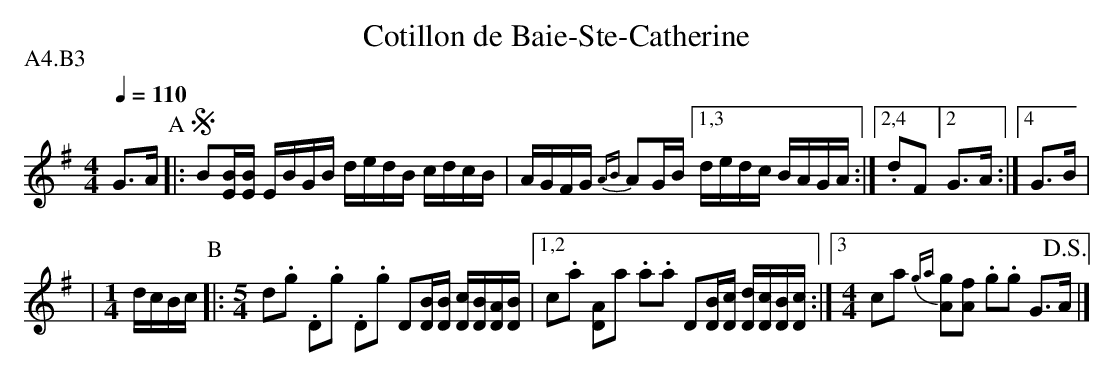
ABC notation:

X:1
T: Cotillon de Baie-Ste-Catherine
M: 4/4
L: 1/16
Q: 1/4=110
P:A4.B3
K: Gmaj
G3A[P:A] |:!segno! B2[BE][BE] EBGB dedB cdcB | AGFG {AB}A2GB [1,3 dedc BAGA:| [2,4 .d2F2 [2G3A :| [4 G3B |
| [M:1/4] dcBc  [P:B] |: [M:5/4] d2.g2 .D2.g2 .D2.g2 D2[DB][DB] [Dc][DB][DA][DB] |1,2 c2.a2 [D2A2]a2 .a2.a2 D2[DB][Dc] [Dd][Dc][DB][Dc] :|3 [M: 4/4] c2a2 {ga}[g2A2][f2A2] .g2.g2 G3!D.S.!A|]
